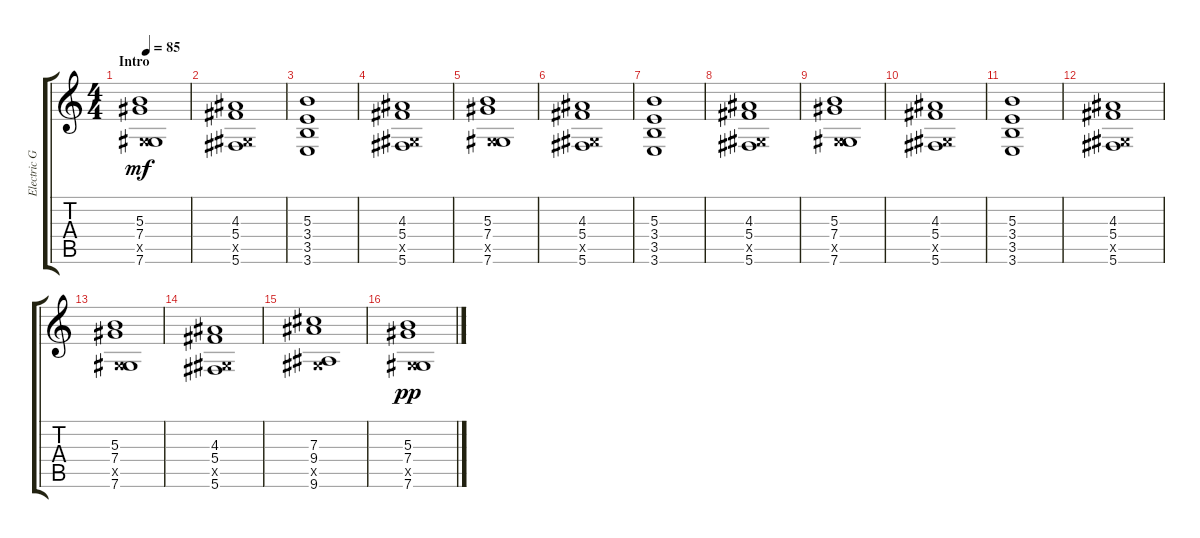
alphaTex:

\track ("Electric Guitar" "Electric G") {instrument electricguitarclean}
\staff {score tabs}
\tuning (Eb4 Bb3 Gb3 Db3 Ab2 Db2) {hide}
\ts (4 4)
\section ("" "Intro")
\tempo 85
\clef g2
\ks c
(5.3 7.4 0.5{x} 7.6).1{dy mf instrument electricguitarclean} |
(4.3 5.4 0.5{x} 5.6).1 |
(5.3 3.4 3.5 3.6).1 |
(4.3 5.4 0.5{x} 5.6).1 |
(5.3 7.4 0.5{x} 7.6).1 |
(4.3 5.4 0.5{x} 5.6).1 |
(5.3 3.4 3.5 3.6).1 |
(4.3 5.4 0.5{x} 5.6).1 |
(5.3 7.4 0.5{x} 7.6).1 |
(4.3 5.4 0.5{x} 5.6).1 |
(5.3 3.4 3.5 3.6).1 |
(4.3 5.4 0.5{x} 5.6).1 |
(5.3 7.4 0.5{x} 7.6).1 |
(4.3 5.4 0.5{x} 5.6).1 |
(7.3 9.4 0.5{x} 9.6).1 |
(5.3 7.4 0.5{x} 7.6).1{dy pp}
